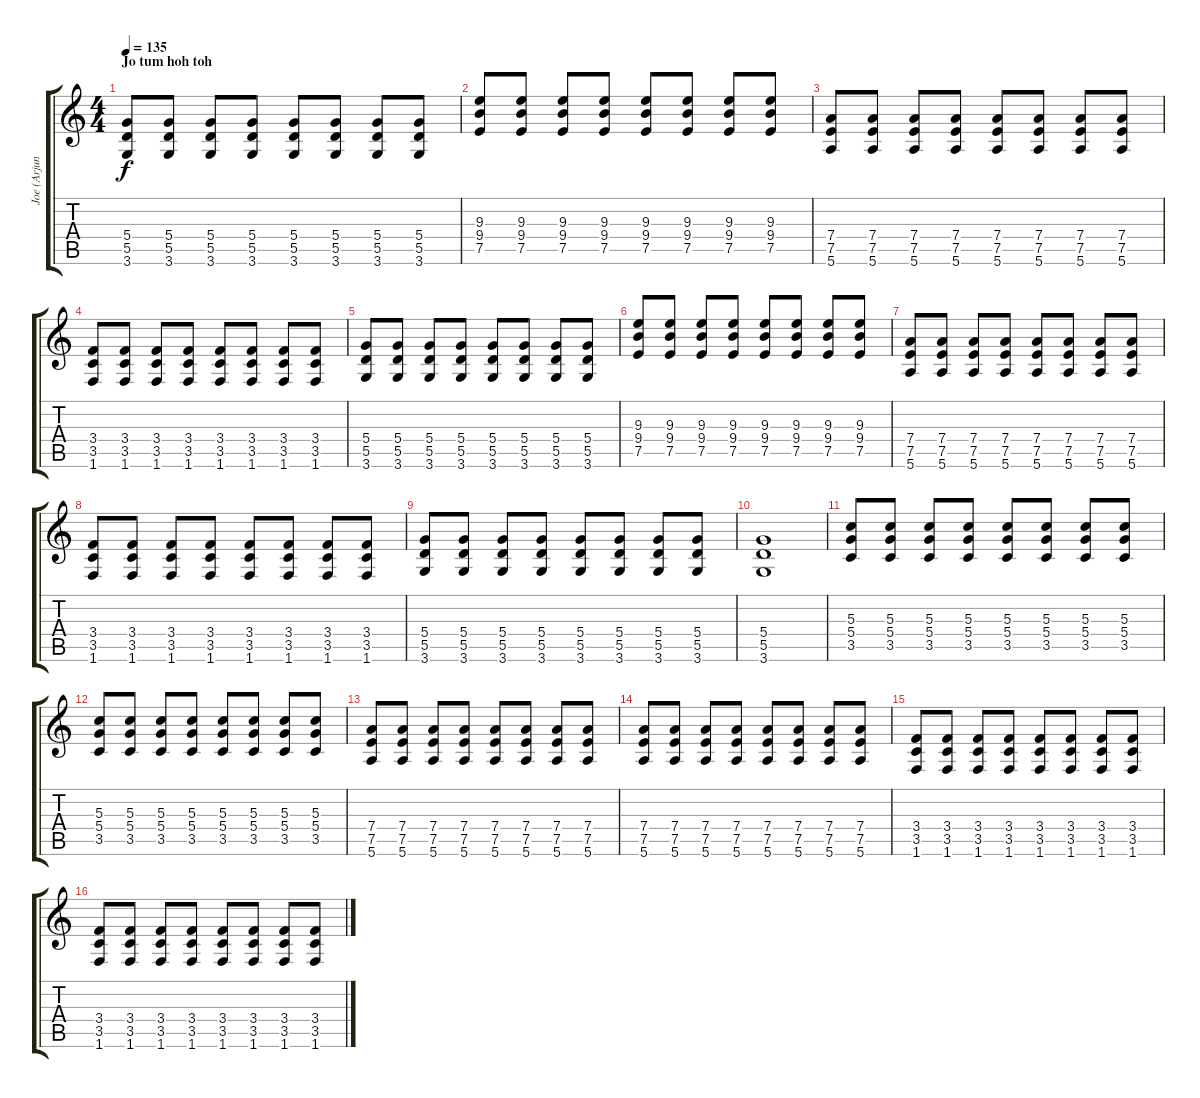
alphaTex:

\track ("Joe (Arjun Rampal)" "Joe (Arjun") {instrument distortionguitar}
\staff {score tabs}
\tuning (E4 B3 G3 D3 A2 E2) {hide}
\ts (4 4)
\section ("" "Jo tum hoh toh")
\tempo 135
\clef g2
\ks c
(5.4 5.5 3.6).8{dy f} (5.4 5.5 3.6).8 (5.4 5.5 3.6).8 (5.4 5.5 3.6).8 (5.4 5.5 3.6).8 (5.4 5.5 3.6).8 (5.4 5.5 3.6).8 (5.4 5.5 3.6).8 |
(9.3 9.4 7.5).8 (9.3 9.4 7.5).8 (9.3 9.4 7.5).8 (9.3 9.4 7.5).8 (9.3 9.4 7.5).8 (9.3 9.4 7.5).8 (9.3 9.4 7.5).8 (9.3 9.4 7.5).8 |
(7.4 7.5 5.6).8 (7.4 7.5 5.6).8 (7.4 7.5 5.6).8 (7.4 7.5 5.6).8 (7.4 7.5 5.6).8 (7.4 7.5 5.6).8 (7.4 7.5 5.6).8 (7.4 7.5 5.6).8 |
(3.4 3.5 1.6).8 (3.4 3.5 1.6).8 (3.4 3.5 1.6).8 (3.4 3.5 1.6).8 (3.4 3.5 1.6).8 (3.4 3.5 1.6).8 (3.4 3.5 1.6).8 (3.4 3.5 1.6).8 |
(5.4 5.5 3.6).8 (5.4 5.5 3.6).8 (5.4 5.5 3.6).8 (5.4 5.5 3.6).8 (5.4 5.5 3.6).8 (5.4 5.5 3.6).8 (5.4 5.5 3.6).8 (5.4 5.5 3.6).8 |
(9.3 9.4 7.5).8 (9.3 9.4 7.5).8 (9.3 9.4 7.5).8 (9.3 9.4 7.5).8 (9.3 9.4 7.5).8 (9.3 9.4 7.5).8 (9.3 9.4 7.5).8 (9.3 9.4 7.5).8 |
(7.4 7.5 5.6).8 (7.4 7.5 5.6).8 (7.4 7.5 5.6).8 (7.4 7.5 5.6).8 (7.4 7.5 5.6).8 (7.4 7.5 5.6).8 (7.4 7.5 5.6).8 (7.4 7.5 5.6).8 |
(3.4 3.5 1.6).8 (3.4 3.5 1.6).8 (3.4 3.5 1.6).8 (3.4 3.5 1.6).8 (3.4 3.5 1.6).8 (3.4 3.5 1.6).8 (3.4 3.5 1.6).8 (3.4 3.5 1.6).8 |
(5.4 5.5 3.6).8 (5.4 5.5 3.6).8 (5.4 5.5 3.6).8 (5.4 5.5 3.6).8 (5.4 5.5 3.6).8 (5.4 5.5 3.6).8 (5.4 5.5 3.6).8 (5.4 5.5 3.6).8 |
(5.4 5.5 3.6).1 |
(5.3 5.4 3.5).8 (5.3 5.4 3.5).8 (5.3 5.4 3.5).8 (5.3 5.4 3.5).8 (5.3 5.4 3.5).8 (5.3 5.4 3.5).8 (5.3 5.4 3.5).8 (5.3 5.4 3.5).8 |
(5.3 5.4 3.5).8 (5.3 5.4 3.5).8 (5.3 5.4 3.5).8 (5.3 5.4 3.5).8 (5.3 5.4 3.5).8 (5.3 5.4 3.5).8 (5.3 5.4 3.5).8 (5.3 5.4 3.5).8 |
(7.4 7.5 5.6).8 (7.4 7.5 5.6).8 (7.4 7.5 5.6).8 (7.4 7.5 5.6).8 (7.4 7.5 5.6).8 (7.4 7.5 5.6).8 (7.4 7.5 5.6).8 (7.4 7.5 5.6).8 |
(7.4 7.5 5.6).8 (7.4 7.5 5.6).8 (7.4 7.5 5.6).8 (7.4 7.5 5.6).8 (7.4 7.5 5.6).8 (7.4 7.5 5.6).8 (7.4 7.5 5.6).8 (7.4 7.5 5.6).8 |
(3.4 3.5 1.6).8 (3.4 3.5 1.6).8 (3.4 3.5 1.6).8 (3.4 3.5 1.6).8 (3.4 3.5 1.6).8 (3.4 3.5 1.6).8 (3.4 3.5 1.6).8 (3.4 3.5 1.6).8 |
(3.4 3.5 1.6).8 (3.4 3.5 1.6).8 (3.4 3.5 1.6).8 (3.4 3.5 1.6).8 (3.4 3.5 1.6).8 (3.4 3.5 1.6).8 (3.4 3.5 1.6).8 (3.4 3.5 1.6).8
